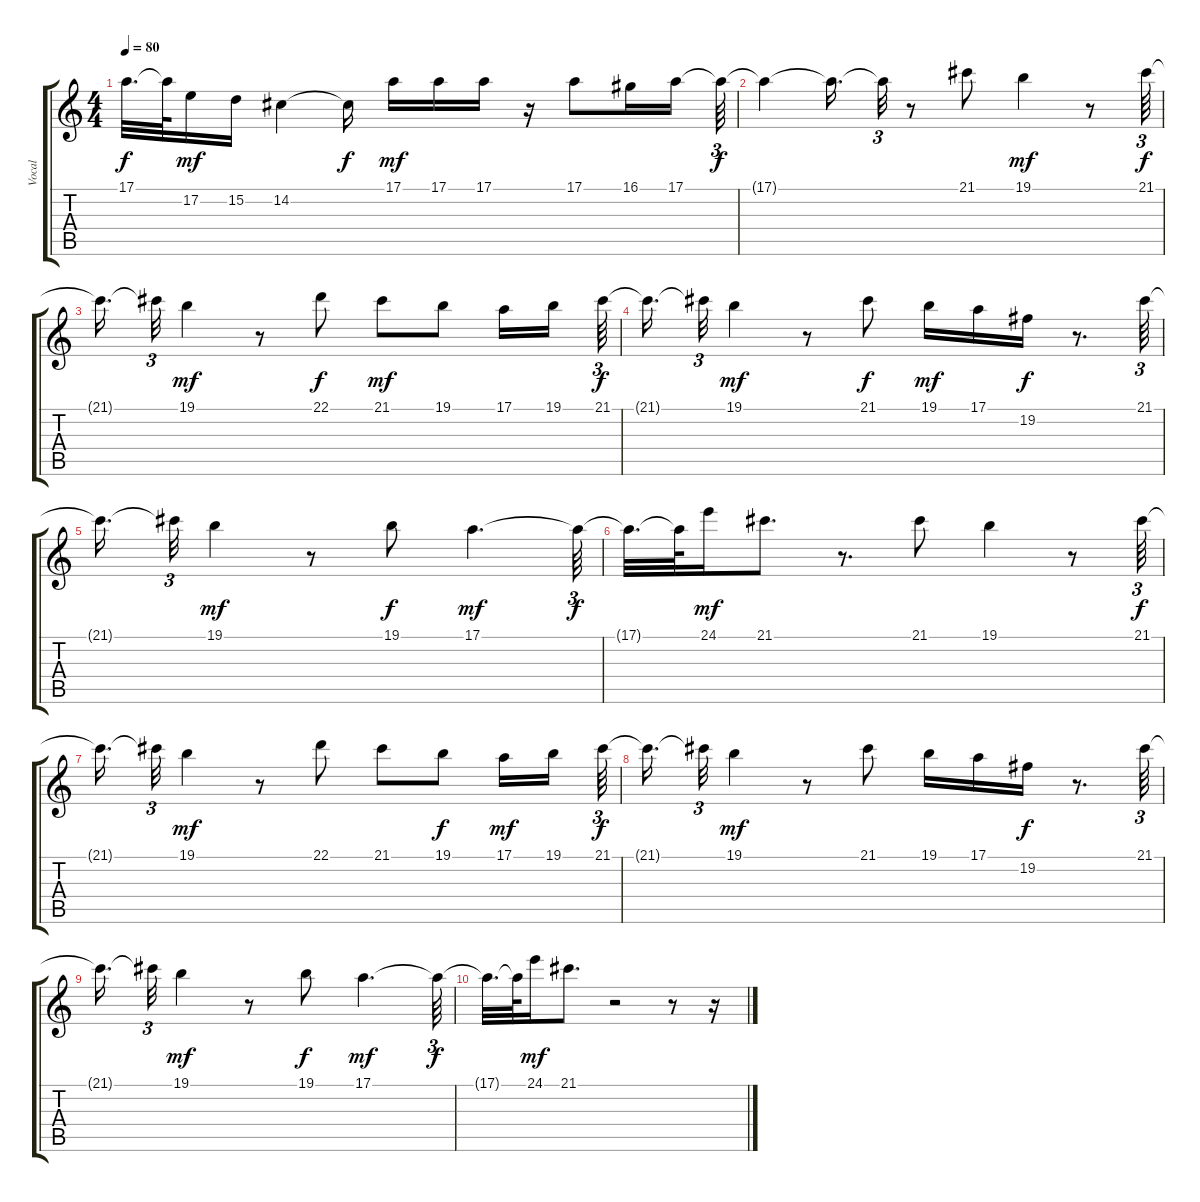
\track ("Vocal" "Vocal") {instrument lead3calliope}
\staff {score tabs}
\tuning (E4 B3 G3 D3 A2 E2) {hide}
\ts (4 4)
\tempo 80
\clef g2
\ks c
17.1{t}.32{d dy f} 17.1{t}.64 17.2.16{dy mf} 15.2.16 14.2.4 14.2{t}.16{dy f} 17.1.16{dy mf} 17.1.16 17.1.16 r.16 17.1.8 16.1.16 17.1.16 17.1{t}.64{tu (3 2) dy f} |
17.1{t}.4 17.1{t}.16{d} 17.1{t}.32{tu (3 2)} r.8 21.1.8 19.1.4{dy mf} r.8 21.1.64{tu (3 2) dy f} |
21.1{t}.16{d} 21.1{t}.32{tu (3 2)} 19.1.4{dy mf} r.8 22.1.8{dy f} 21.1.8{dy mf} 19.1.8 17.1.16 19.1.16{beam splitsecondary} 21.1.64{tu (3 2) dy f} |
21.1{t}.16{d} 21.1{t}.32{tu (3 2)} 19.1.4{dy mf} r.8 21.1.8{dy f} 19.1.16{dy mf} 17.1.16 19.2.16{dy f} r.8{d} 21.1.64{tu (3 2)} |
21.1{t}.16{d} 21.1{t}.32{tu (3 2)} 19.1.4{dy mf} r.8 19.1.8{dy f} 17.1.4{d dy mf} 17.1{t}.64{tu (3 2) dy f} |
17.1{t}.32{d} 17.1{t}.64 24.1.16{dy mf} 21.1.8{d} r.8{d} 21.1.8 19.1.4 r.8 21.1.64{tu (3 2) dy f} |
21.1{t}.16{d} 21.1{t}.32{tu (3 2)} 19.1.4{dy mf} r.8 22.1.8 21.1.8 19.1.8{dy f} 17.1.16{dy mf} 19.1.16{beam splitsecondary} 21.1.64{tu (3 2) dy f} |
21.1{t}.16{d} 21.1{t}.32{tu (3 2)} 19.1.4{dy mf} r.8 21.1.8 19.1.16 17.1.16 19.2.16{dy f} r.8{d} 21.1.64{tu (3 2)} |
21.1{t}.16{d} 21.1{t}.32{tu (3 2)} 19.1.4{dy mf} r.8 19.1.8{dy f} 17.1.4{d dy mf} 17.1{t}.64{tu (3 2) dy f} |
17.1{t}.32{d} 17.1{t}.64 24.1.16{dy mf} 21.1.8{d} r.2 r.8 r.16
